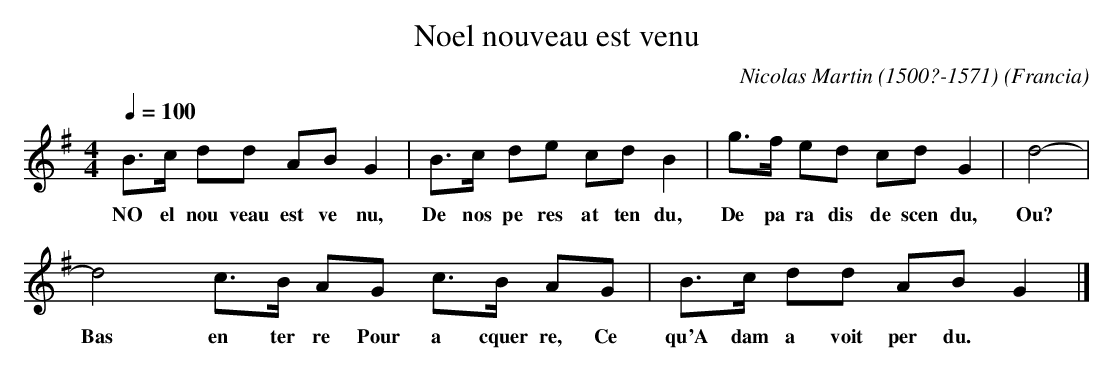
X:1
T:Noel nouveau est venu
C:Nicolas Martin (1500?-1571)
O:Francia
Q:1/4=100
V:1
M:4/4
L:1/8
K:G
B3/2c/ dd AB G2 |B3/2c/ de cd B2 |g3/2f/ ed cd G2 |d4-|
w:NO el nou veau est ve nu, De nos pe res at ten du, De pa ra dis de scen du, Ou?
d4c3/2B/ AG c3/2B/ AG |B3/2c/ dd AB G2 |]
w:Bas en ter re Pour a cquer re, Ce qu'A dam a voit per du.
     %End of file
